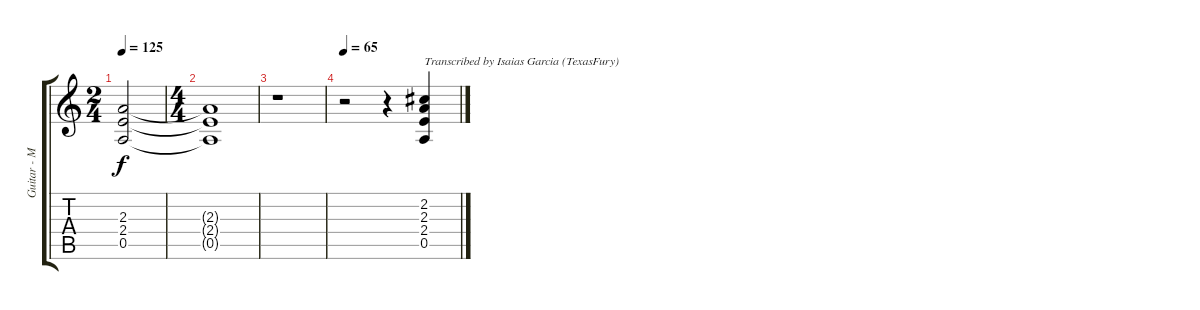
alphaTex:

\track ("Guitar - Malcolm" "Guitar - M") {instrument overdrivenguitar}
\staff {score tabs}
\tuning (E4 B3 G3 D3 A2 E2) {hide}
\ts (2 4)
\tempo 125
\clef g2
\ks c
(2.3 2.4 0.5).2{dy f volume 6} |
\ts (4 4)
(2.3{t} 2.4{t} 0.5{t}).1 |
r.1 |
\tempo 65
r.2{volume 11} r.4 (2.2 2.3 2.4 0.5).4{txt "Transcribed by Isaias Garcia (TexasFury)"}
